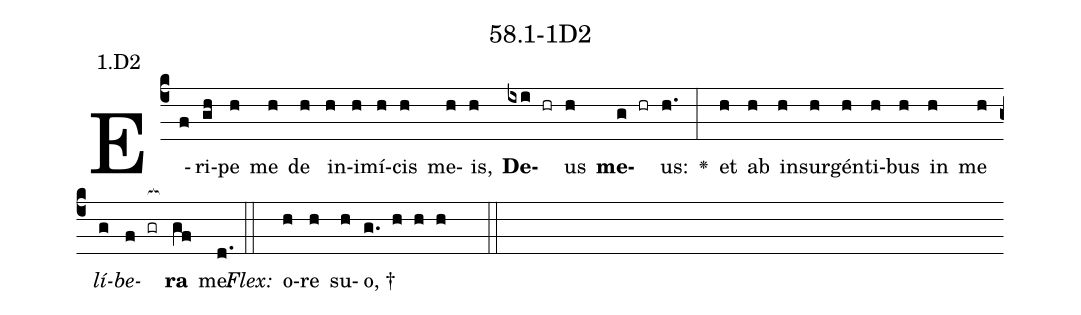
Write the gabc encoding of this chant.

name: 58.1-1D2;
annotation: 1.D2;
%%
(c4)E(f)ri(gh)pe(h) me(h) de(h) in(h)i(h)mí(h)cis(h) me(h)is,(h) <b>De</b>(ixi hr)us(h) <b>me</b>(g hr)us:(h.) <v>\greheightstar</v>(:) et(h) ab(h) in(h)sur(h)gén(h)ti(h)bus(h) in(h) me(h) <i>lí</i>(g)<i>be</i>(f gr[ocb:1{])<b>ra</b>(gf[ocb:0}]) me.(d.) (::)
<i>Flex:</i>()  o(h)re(h) su(h)o, †(g. h h h  ::)

%E(h) u(h) o(g) u(f) a(gf) e.(d.) (::)
